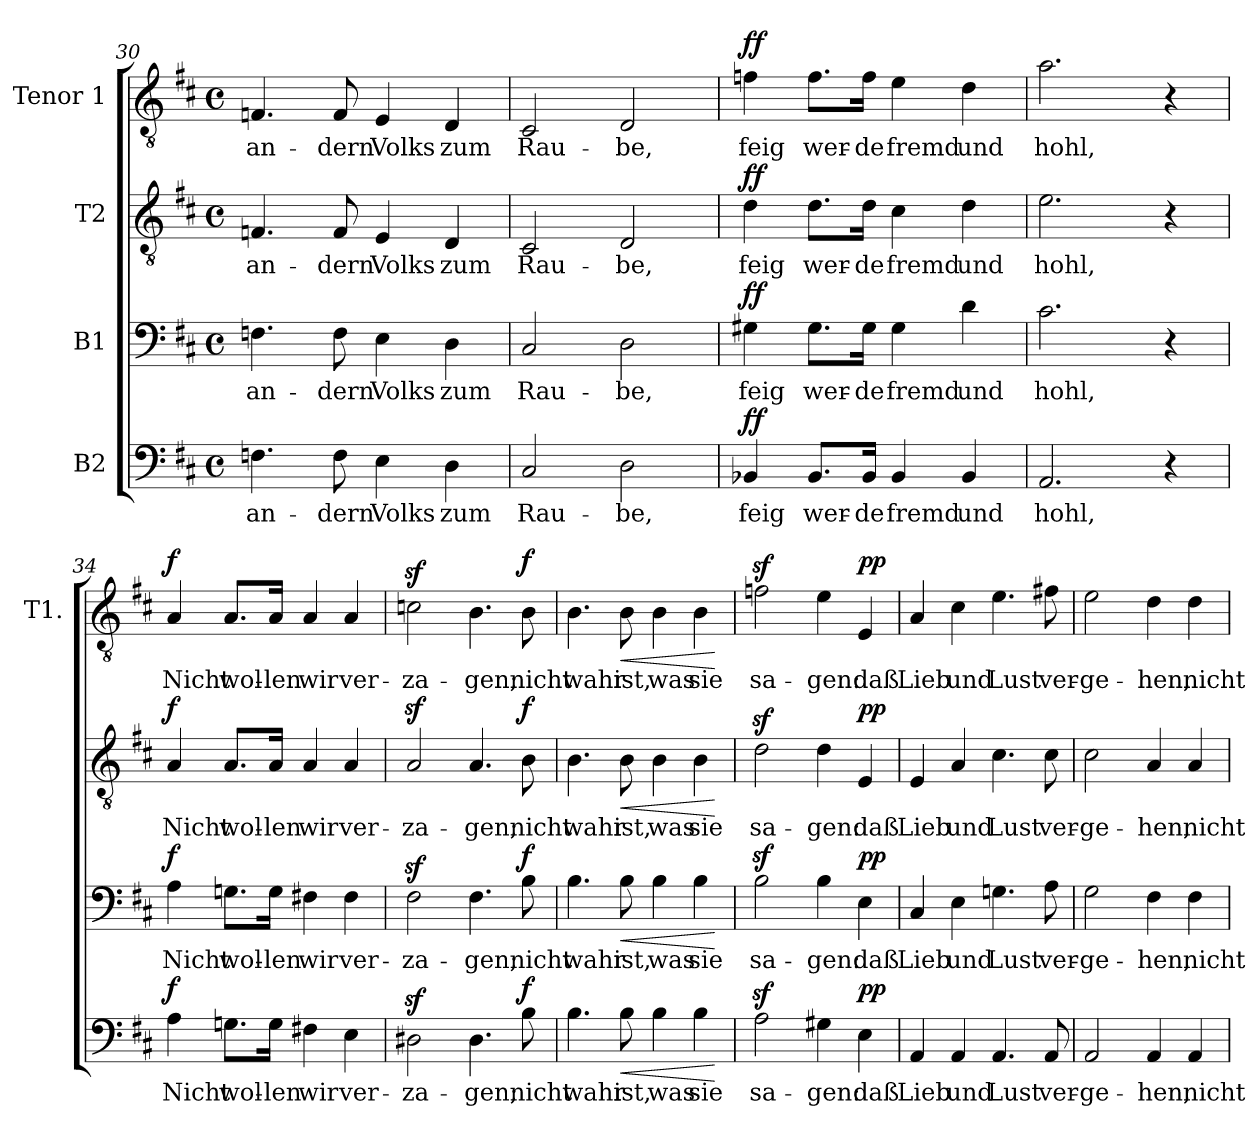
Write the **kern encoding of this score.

**kern	**text	**dynam	**kern	**text	**dynam	**kern	**text	**dynam	**kern	**text	**dynam
*part4	*part4	*part4	*part3	*part3	*part3	*part2	*part2	*part2	*part1	*part1	*part1
*staff4	*staff4	*staff4	*staff3	*staff3	*staff3	*staff2	*staff2	*staff2	*staff1	*staff1	*staff1
*I"B2	*	*	*I"B1	*	*	*I"T2	*	*	*I"Tenor 1	*	*
*	*	*	*	*	*	*	*	*	*I'T1.	*	*
*clefF4	*	*	*clefF4	*	*	*clefGv2	*	*	*clefGv2	*	*
*k[f#c#]	*	*	*k[f#c#]	*	*	*k[f#c#]	*	*	*k[f#c#]	*	*
*M4/4	*	*	*M4/4	*	*	*M4/4	*	*	*M4/4	*	*
*met(c)	*	*	*met(c)	*	*	*met(c)	*	*	*met(c)	*	*
=30	=30	=30	=30	=30	=30	=30	=30	=30	=30	=30	=30
!	!LO:LY:b	!	!	!LO:LY:b	!	!	!LO:LY:b	!	!	!LO:LY:b	!
4.Fn\	an-	.	4.Fn\	an-	.	4.Fn/	an-	.	4.Fn/	an-	.
!	!LO:LY:b	!	!	!LO:LY:b	!	!	!LO:LY:b	!	!	!LO:LY:b	!
8F\	-dern	.	8F\	-dern	.	8F/	-dern	.	8F/	-dern	.
!	!LO:LY:b	!	!	!LO:LY:b	!	!	!LO:LY:b	!	!	!LO:LY:b	!
4E\	Volks	.	4E\	Volks	.	4E/	Volks	.	4E/	Volks	.
!	!LO:LY:b	!	!	!LO:LY:b	!	!	!LO:LY:b	!	!	!LO:LY:b	!
4D\	zum	.	4D\	zum	.	4D/	zum	.	4D/	zum	.
=31	=31	=31	=31	=31	=31	=31	=31	=31	=31	=31	=31
!	!LO:LY:b	!	!	!LO:LY:b	!	!	!LO:LY:b	!	!	!LO:LY:b	!
2C#/	Rau-	.	2C#/	Rau-	.	2C#/	Rau-	.	2C#/	Rau-	.
!	!LO:LY:b	!	!	!LO:LY:b	!	!	!LO:LY:b	!	!	!LO:LY:b	!
2D\	-be,	.	2D\	-be,	.	2D/	-be,	.	2D/	-be,	.
=32	=32	=32	=32	=32	=32	=32	=32	=32	=32	=32	=32
!	!LO:LY:b	!LO:DY:a	!	!LO:LY:b	!LO:DY:a	!	!LO:LY:b	!LO:DY:a	!	!LO:LY:b	!LO:DY:a
4BB-X/	feig	ff	4G#X\	feig	ff	4d\	feig	ff	4fn\	feig	ff
!	!LO:LY:b	!	!	!LO:LY:b	!	!	!LO:LY:b	!	!	!LO:LY:b	!
8.BB-/L	wer-	.	8.G#\L	wer-	.	8.d\L	wer-	.	8.f\L	wer-	.
!	!LO:LY:b	!	!	!LO:LY:b	!	!	!LO:LY:b	!	!	!LO:LY:b	!
16BB-/Jk	-de	.	16G#\Jk	-de	.	16d\Jk	-de	.	16f\Jk	-de	.
!	!LO:LY:b	!	!	!LO:LY:b	!	!	!LO:LY:b	!	!	!LO:LY:b	!
4BB-/	fremd	.	4G#\	fremd	.	4c#\	fremd	.	4e\	fremd	.
!	!LO:LY:b	!	!	!LO:LY:b	!	!	!LO:LY:b	!	!	!LO:LY:b	!
4BB-/	und	.	4d\	und	.	4d\	und	.	4d\	und	.
=33	=33	=33	=33	=33	=33	=33	=33	=33	=33	=33	=33
!	!LO:LY:b	!	!	!LO:LY:b	!	!	!LO:LY:b	!	!	!LO:LY:b	!
2.AA/	hohl,	.	2.c#\	hohl,	.	2.e\	hohl,	.	2.a\	hohl,	.
4r	.	.	4r	.	.	4r	.	.	4r	.	.
!!LO:LB:g=z
=34	=34	=34	=34	=34	=34	=34	=34	=34	=34	=34	=34
!	!LO:LY:b	!LO:DY:a	!	!LO:LY:b	!LO:DY:a	!	!LO:LY:b	!LO:DY:a	!	!LO:LY:b	!LO:DY:a
4A\	Nicht	f	4A\	Nicht	f	4A/	Nicht	f	4A/	Nicht	f
!	!LO:LY:b	!	!	!LO:LY:b	!	!	!LO:LY:b	!	!	!LO:LY:b	!
8.Gn\L	wol-	.	8.Gn\L	wol-	.	8.A/L	wol-	.	8.A/L	wol-	.
!	!LO:LY:b	!	!	!LO:LY:b	!	!	!LO:LY:b	!	!	!LO:LY:b	!
16G\Jk	-len	.	16G\Jk	-len	.	16A/Jk	-len	.	16A/Jk	-len	.
!	!LO:LY:b	!	!	!LO:LY:b	!	!	!LO:LY:b	!	!	!LO:LY:b	!
4F#X\	wir	.	4F#X\	wir	.	4A/	wir	.	4A/	wir	.
!	!LO:LY:b	!	!	!LO:LY:b	!	!	!LO:LY:b	!	!	!LO:LY:b	!
4E\	ver-	.	4F#\	ver-	.	4A/	ver-	.	4A/	ver-	.
=35	=35	=35	=35	=35	=35	=35	=35	=35	=35	=35	=35
!	!LO:LY:b	!	!	!LO:LY:b	!	!	!LO:LY:b	!	!	!LO:LY:b	!
2D#Xz>\	-za-	.	2F#z>\	-za-	.	2Az>/	-za-	.	2cnz>\	-za-	.
!	!LO:LY:b	!	!	!LO:LY:b	!	!	!LO:LY:b	!	!	!LO:LY:b	!
4.D#\	-gen;	.	4.F#\	-gen;	.	4.A/	-gen;	.	4.B\	-gen;	.
!	!LO:LY:b	!LO:DY:a	!	!LO:LY:b	!LO:DY:a	!	!LO:LY:b	!LO:DY:a	!	!LO:LY:b	!LO:DY:a
8B\	nicht	f	8B\	nicht	f	8B\	nicht	f	8B\	nicht	f
=36	=36	=36	=36	=36	=36	=36	=36	=36	=36	=36	=36
!	!LO:LY:b	!	!	!LO:LY:b	!	!	!LO:LY:b	!	!	!LO:LY:b	!
4.B\	wahr	.	4.B\	wahr	.	4.B\	wahr	.	4.B\	wahr	.
!	!LO:LY:b	!LO:HP:b	!	!LO:LY:b	!LO:HP:b	!	!LO:LY:b	!LO:HP:b	!	!LO:LY:b	!LO:HP:b
8B\	ist,	<	8B\	ist,	<	8B\	ist,	<	8B\	ist,	<
!	!LO:LY:b	!	!	!LO:LY:b	!	!	!LO:LY:b	!	!	!LO:LY:b	!
4B\	was	.	4B\	was	.	4B\	was	.	4B\	was	.
!	!LO:LY:b	!	!	!LO:LY:b	!	!	!LO:LY:b	!	!	!LO:LY:b	!
4B\	sie	.	4B\	sie	.	4B\	sie	.	4B\	sie	.
.	.	[	.	.	[	.	.	[	.	.	[
=37	=37	=37	=37	=37	=37	=37	=37	=37	=37	=37	=37
!	!LO:LY:b	!	!	!LO:LY:b	!	!	!LO:LY:b	!	!	!LO:LY:b	!
2Az>\	sa-	.	2Bz>\	sa-	.	2dz>\	sa-	.	2fnz>\	sa-	.
!	!LO:LY:b	!	!	!LO:LY:b	!	!	!LO:LY:b	!	!	!LO:LY:b	!
4G#X\	-gen:	.	4B\	-gen:	.	4d\	-gen:	.	4e\	-gen:	.
!	!LO:LY:b	!LO:DY:a	!	!LO:LY:b	!LO:DY:a	!	!LO:LY:b	!LO:DY:a	!	!LO:LY:b	!LO:DY:a
4E\	daß	pp	4E\	daß	pp	4E/	daß	pp	4E/	daß	pp
=38	=38	=38	=38	=38	=38	=38	=38	=38	=38	=38	=38
!	!LO:LY:b	!	!	!LO:LY:b	!	!	!LO:LY:b	!	!	!LO:LY:b	!
4AA/	Lieb	.	4C#/	Lieb	.	4E/	Lieb	.	4A/	Lieb	.
!	!LO:LY:b	!	!	!LO:LY:b	!	!	!LO:LY:b	!	!	!LO:LY:b	!
4AA/	und	.	4E\	und	.	4A/	und	.	4c#\	und	.
!	!LO:LY:b	!	!	!LO:LY:b	!	!	!LO:LY:b	!	!	!LO:LY:b	!
4.AA/	Lust	.	4.Gn\	Lust	.	4.c#\	Lust	.	4.e\	Lust	.
!	!LO:LY:b	!	!	!LO:LY:b	!	!	!LO:LY:b	!	!	!LO:LY:b	!
8AA/	ver-	.	8A\	ver-	.	8c#\	ver-	.	8f#X\	ver-	.
=39	=39	=39	=39	=39	=39	=39	=39	=39	=39	=39	=39
!	!LO:LY:b	!	!	!LO:LY:b	!	!	!LO:LY:b	!	!	!LO:LY:b	!
2AA/	-ge-	.	2G\	-ge-	.	2c#\	-ge-	.	2e\	-ge-	.
!	!LO:LY:b	!	!	!LO:LY:b	!	!	!LO:LY:b	!	!	!LO:LY:b	!
4AA/	-hen,	.	4F#\	-hen,	.	4A/	-hen,	.	4d\	-hen,	.
!	!LO:LY:b	!	!	!LO:LY:b	!	!	!LO:LY:b	!	!	!LO:LY:b	!
4AA/	nicht	.	4F#\	nicht	.	4A/	nicht	.	4d\	nicht	.
=	=	=	=	=	=	=	=	=	=	=	=
*-	*-	*-	*-	*-	*-	*-	*-	*-	*-	*-	*-
